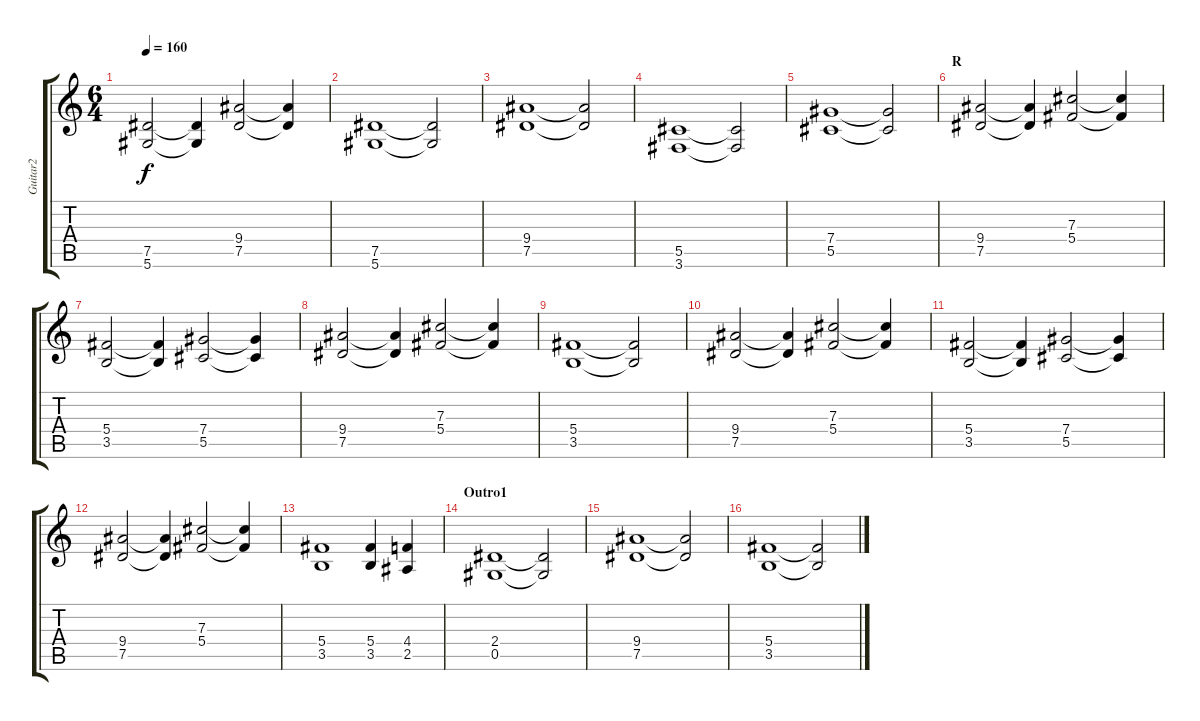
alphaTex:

\track ("Guitar2" "Guitar2") {instrument distortionguitar}
\staff {score tabs}
\tuning (Eb4 Bb3 Gb3 Db3 Ab2 Eb2) {hide}
\ts (6 4)
\tempo 160
\clef g2
\ks c
(7.5 5.6).2{dy f} (7.5{t} 5.6{t}).4 (9.4 7.5).2 (9.4{t} 7.5{t}).4 |
(7.5 5.6).1 (7.5{t} 5.6{t}).2 |
(9.4 7.5).1 (9.4{t} 7.5{t}).2 |
(5.5 3.6).1 (5.5{t} 3.6{t}).2 |
(7.4 5.5).1 (7.4{t} 5.5{t}).2 |
\section ("" "R")
(9.4 7.5).2 (9.4{t} 7.5{t}).4 (7.3 5.4).2 (7.3{t} 5.4{t}).4 |
(5.4 3.5).2 (5.4{t} 3.5{t}).4 (7.4 5.5).2 (7.4{t} 5.5{t}).4 |
(9.4 7.5).2 (9.4{t} 7.5{t}).4 (7.3 5.4).2 (7.3{t} 5.4{t}).4 |
(5.4 3.5).1 (5.4{t} 3.5{t}).2 |
(9.4 7.5).2 (9.4{t} 7.5{t}).4 (7.3 5.4).2 (7.3{t} 5.4{t}).4 |
(5.4 3.5).2 (5.4{t} 3.5{t}).4 (7.4 5.5).2 (7.4{t} 5.5{t}).4 |
(9.4 7.5).2 (9.4{t} 7.5{t}).4 (7.3 5.4).2 (7.3{t} 5.4{t}).4 |
(5.4 3.5).1 (5.4 3.5).4 (4.4 2.5).4 |
\section ("" "Outro1")
(2.4 0.5).1 (2.4{t} 0.5{t}).2 |
(9.4 7.5).1 (9.4{t} 7.5{t}).2 |
(5.4 3.5).1 (5.4{t} 3.5{t}).2
